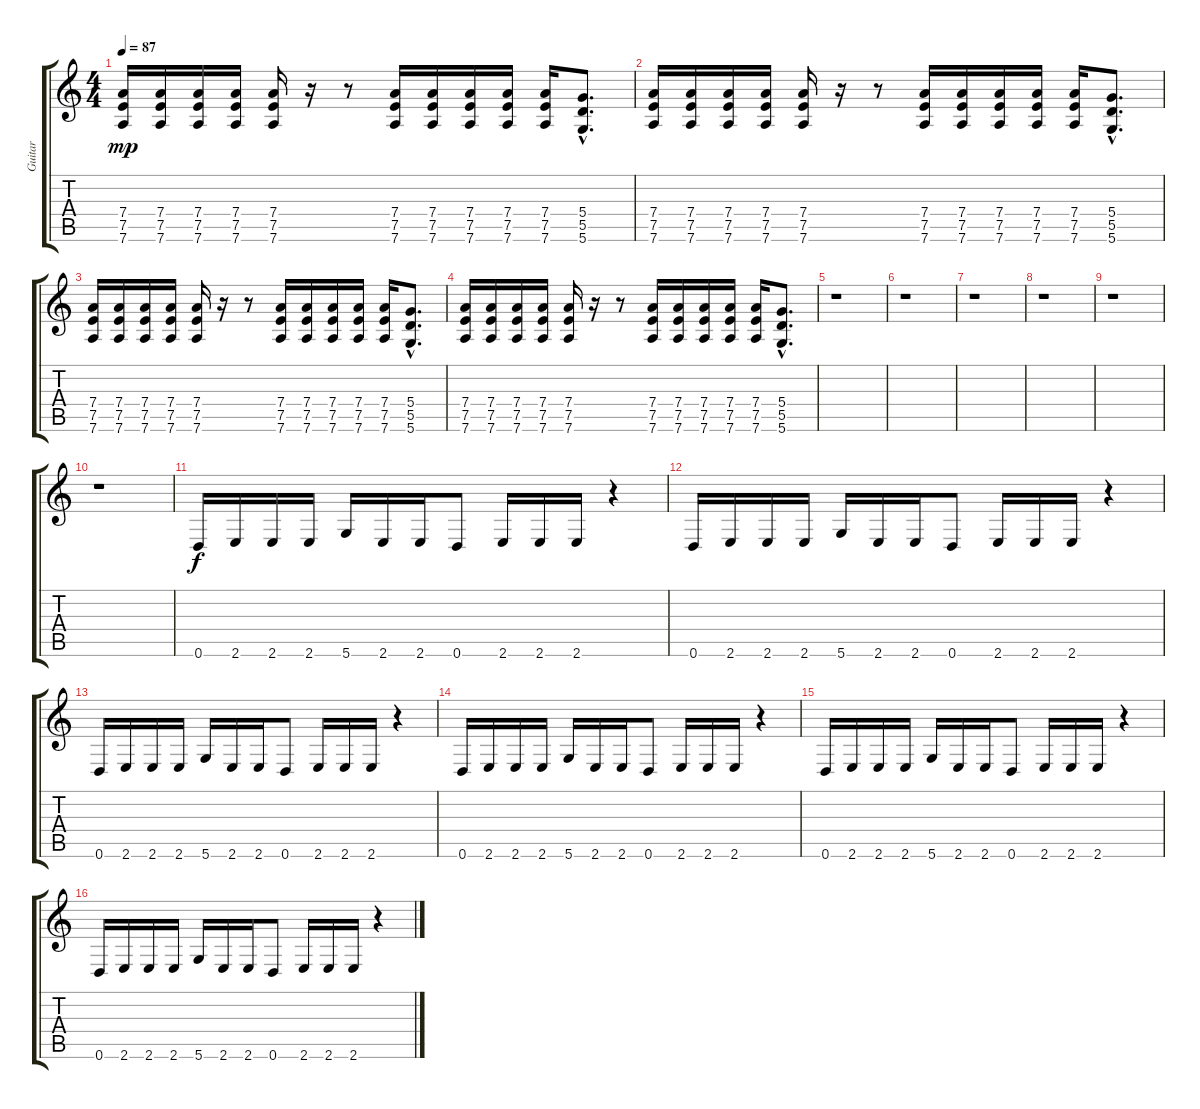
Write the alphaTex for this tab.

\track ("Guitar" "Guitar") {instrument acousticbass}
\staff {score tabs}
\tuning (E4 B3 G3 D3 A2 D2) {hide}
\ts (4 4)
\tempo 87
\clef g2
\ks c
(7.4 7.5 7.6).16{dy mp} (7.4 7.5 7.6).16 (7.4 7.5 7.6).16 (7.4 7.5 7.6).16 (7.4 7.5 7.6).16 r.16 r.8 (7.4 7.5 7.6).16 (7.4 7.5 7.6).16 (7.4 7.5 7.6).16 (7.4 7.5 7.6).16 (7.4 7.5 7.6).16 (5.4{hac} 5.5{hac} 5.6{hac}).8{d} |
(7.4 7.5 7.6).16 (7.4 7.5 7.6).16 (7.4 7.5 7.6).16 (7.4 7.5 7.6).16 (7.4 7.5 7.6).16 r.16 r.8 (7.4 7.5 7.6).16 (7.4 7.5 7.6).16 (7.4 7.5 7.6).16 (7.4 7.5 7.6).16 (7.4 7.5 7.6).16 (5.4{hac} 5.5{hac} 5.6{hac}).8{d} |
(7.4 7.5 7.6).16 (7.4 7.5 7.6).16 (7.4 7.5 7.6).16 (7.4 7.5 7.6).16 (7.4 7.5 7.6).16 r.16 r.8 (7.4 7.5 7.6).16 (7.4 7.5 7.6).16 (7.4 7.5 7.6).16 (7.4 7.5 7.6).16 (7.4 7.5 7.6).16 (5.4{hac} 5.5{hac} 5.6{hac}).8{d} |
(7.4 7.5 7.6).16 (7.4 7.5 7.6).16 (7.4 7.5 7.6).16 (7.4 7.5 7.6).16 (7.4 7.5 7.6).16 r.16 r.8 (7.4 7.5 7.6).16 (7.4 7.5 7.6).16 (7.4 7.5 7.6).16 (7.4 7.5 7.6).16 (7.4 7.5 7.6).16 (5.4{hac} 5.5{hac} 5.6{hac}).8{d} |
r.1 |
r.1 |
r.1 |
r.1 |
r.1 |
r.1 |
0.6.16{dy f} 2.6.16 2.6.16 2.6.16 5.6.16 2.6.16 2.6.16 0.6.8 2.6.16 2.6.16 2.6.16 r.4 |
0.6.16 2.6.16 2.6.16 2.6.16 5.6.16 2.6.16 2.6.16 0.6.8 2.6.16 2.6.16 2.6.16 r.4 |
0.6.16 2.6.16 2.6.16 2.6.16 5.6.16 2.6.16 2.6.16 0.6.8 2.6.16 2.6.16 2.6.16 r.4 |
0.6.16 2.6.16 2.6.16 2.6.16 5.6.16 2.6.16 2.6.16 0.6.8 2.6.16 2.6.16 2.6.16 r.4 |
0.6.16 2.6.16 2.6.16 2.6.16 5.6.16 2.6.16 2.6.16 0.6.8 2.6.16 2.6.16 2.6.16 r.4 |
0.6.16 2.6.16 2.6.16 2.6.16 5.6.16 2.6.16 2.6.16 0.6.8 2.6.16 2.6.16 2.6.16 r.4
